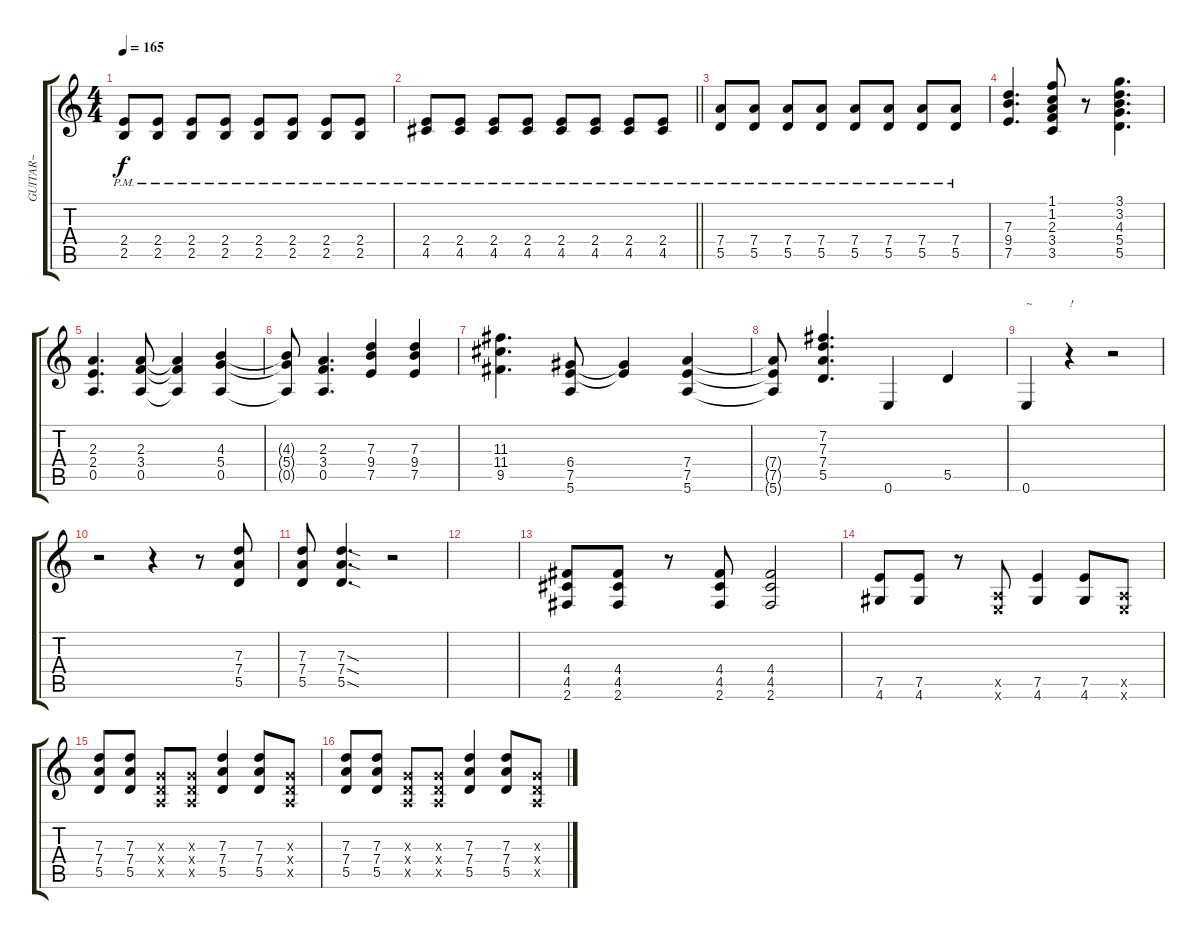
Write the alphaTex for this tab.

\track ("GUITAR~" "GUITAR~") {instrument distortionguitar}
\staff {score tabs}
\tuning (E4 B3 G3 D3 A2 E2) {hide}
\ts (4 4)
\tempo 165
\clef g2
\ks c
(2.4{pm} 2.5{pm}).8{dy f} (2.4{pm} 2.5{pm}).8 (2.4{pm} 2.5{pm}).8 (2.4{pm} 2.5{pm}).8 (2.4{pm} 2.5{pm}).8 (2.4{pm} 2.5{pm}).8 (2.4{pm} 2.5{pm}).8 (2.4{pm} 2.5{pm}).8 |
\barLineRight lightlight
(2.4{pm} 4.5{pm}).8 (2.4{pm} 4.5{pm}).8 (2.4{pm} 4.5{pm}).8 (2.4{pm} 4.5{pm}).8 (2.4{pm} 4.5{pm}).8 (2.4{pm} 4.5{pm}).8 (2.4{pm} 4.5{pm}).8 (2.4{pm} 4.5{pm}).8 |
(7.4{pm} 5.5{pm}).8 (7.4{pm} 5.5{pm}).8 (7.4{pm} 5.5{pm}).8 (7.4{pm} 5.5{pm}).8 (7.4{pm} 5.5{pm}).8 (7.4{pm} 5.5{pm}).8 (7.4{pm} 5.5{pm}).8 (7.4{pm} 5.5{pm}).8 |
(7.3 9.4 7.5).4{d} (1.1 1.2 2.3 3.4 3.5).8 r.8 (3.1 3.2 4.3 5.4 5.5).4{d} |
(2.3 2.4 0.5).4{d} (2.3 3.4 0.5).8 (2.3{t} 3.4{t} 0.5{t}).4 (4.3 5.4 0.5).4 |
(4.3{t} 5.4{t} 0.5{t}).8 (2.3 3.4 0.5).4{d} (7.3 9.4 7.5).4 (7.3 9.4 7.5).4 |
(11.3 11.4 9.5).4{d} (6.4 7.5 5.6).8 (6.4{t} 7.5{t}).4 (7.4 7.5 5.6).4 |
(7.4{t} 7.5{t} 5.6{t}).8 (7.2 7.3 7.4 5.5).4{d} 0.6.4 5.5.4 |
0.6.4{txt "~"} r.4{txt "!"} r.2 |
r.2 r.4 r.8 (7.3 7.4 5.5).8 |
(7.3 7.4 5.5).8 (7.3{sod} 7.4{sod} 5.5{sod}).4{d} r.2 |
|
(4.4 4.5 2.6).8 (4.4 4.5 2.6).8 r.8 (4.4 4.5 2.6).8 (4.4 4.5 2.6).2 |
(7.5 4.6).8 (7.5 4.6).8 r.8 (0.5{x} 0.6{x}).8 (7.5 4.6).4 (7.5 4.6).8 (0.5{x} 0.6{x}).8 |
(7.3 7.4 5.5).8 (7.3 7.4 5.5).8 (0.3{x} 0.4{x} 0.5{x}).8 (0.3{x} 0.4{x} 0.5{x}).8 (7.3 7.4 5.5).4 (7.3 7.4 5.5).8 (0.3{x} 0.4{x} 0.5{x}).8 |
(7.3 7.4 5.5).8 (7.3 7.4 5.5).8 (0.3{x} 0.4{x} 0.5{x}).8 (0.3{x} 0.4{x} 0.5{x}).8 (7.3 7.4 5.5).4 (7.3 7.4 5.5).8 (0.3{x} 0.4{x} 0.5{x}).8
